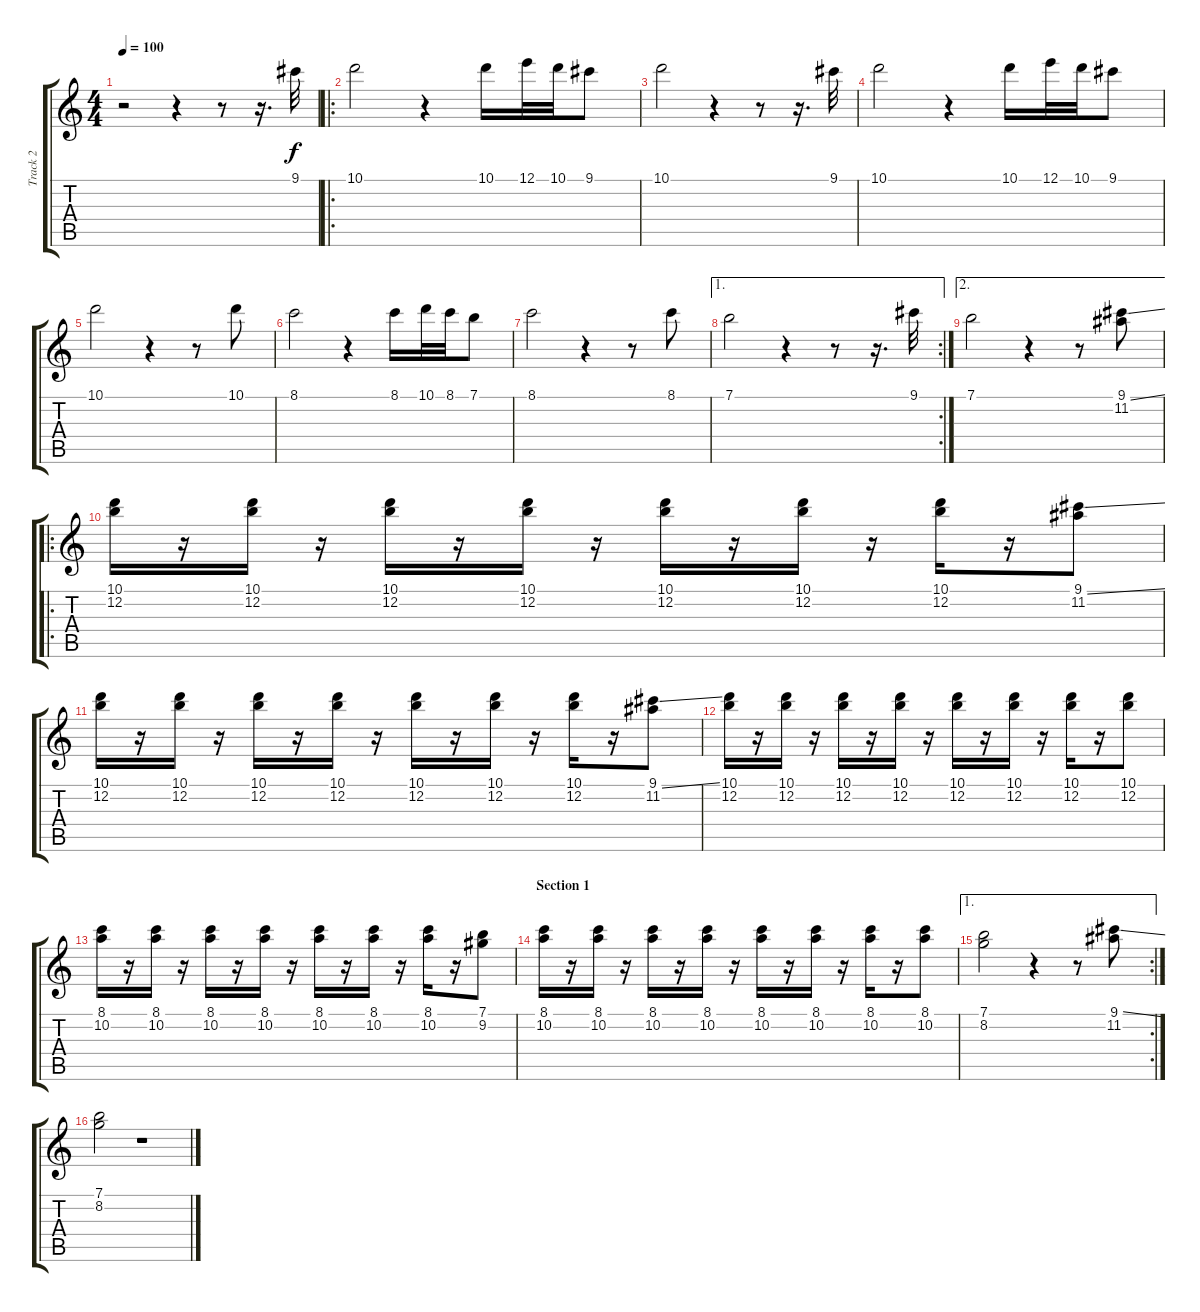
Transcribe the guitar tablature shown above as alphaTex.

\track ("Track 2" "Track 2") {instrument banjo}
\staff {score tabs}
\tuning (E4 B3 G3 D3 A2 E2) {hide}
\displaytranspose 12
\ts (4 4)
\tempo 100
\clef g2
\ks c
r.2{dy f instrument banjo} r.4 r.8 r.16{d} 9.1.32 |
\ro
10.1.2 r.4 10.1.16 12.1.32 10.1.32 9.1.8 |
10.1.2 r.4 r.8 r.16{d} 9.1.32 |
10.1.2 r.4 10.1.16 12.1.32 10.1.32 9.1.8 |
10.1.2 r.4 r.8 10.1.8 |
8.1.2 r.4 8.1.16 10.1.32 8.1.32 7.1.8 |
8.1.2 r.4 r.8 8.1.8 |
\ae 1
\rc 2
7.1.2 r.4 r.8 r.16{d} 9.1.32 |
\ae 2
7.1.2 r.4 r.8 (9.1{ss} 11.2).8 |
\ro
(10.1 12.2).16 r.16 (10.1 12.2).16 r.16 (10.1 12.2).16 r.16 (10.1 12.2).16 r.16 (10.1 12.2).16 r.16 (10.1 12.2).16 r.16 (10.1 12.2).16 r.16 (9.1{ss} 11.2).8 |
(10.1 12.2).16 r.16 (10.1 12.2).16 r.16 (10.1 12.2).16 r.16 (10.1 12.2).16 r.16 (10.1 12.2).16 r.16 (10.1 12.2).16 r.16 (10.1 12.2).16 r.16 (9.1{ss} 11.2).8 |
(10.1 12.2).16 r.16 (10.1 12.2).16 r.16 (10.1 12.2).16 r.16 (10.1 12.2).16 r.16 (10.1 12.2).16 r.16 (10.1 12.2).16 r.16 (10.1 12.2).16 r.16 (10.1 12.2).8 |
(8.1 10.2).16 r.16 (8.1 10.2).16 r.16 (8.1 10.2).16 r.16 (8.1 10.2).16 r.16 (8.1 10.2).16 r.16 (8.1 10.2).16 r.16 (8.1 10.2).16 r.16 (7.1 9.2).8 |
\section ("" "Section 1")
(8.1 10.2).16 r.16 (8.1 10.2).16 r.16 (8.1 10.2).16 r.16 (8.1 10.2).16 r.16 (8.1 10.2).16 r.16 (8.1 10.2).16 r.16 (8.1 10.2).16 r.16 (8.1 10.2).8 |
\ae 1
\rc 2
\section ("" "")
(7.1 8.2).2 r.4 r.8 (9.1{ss} 11.2).8 |
(7.1 8.2).2 r.1
